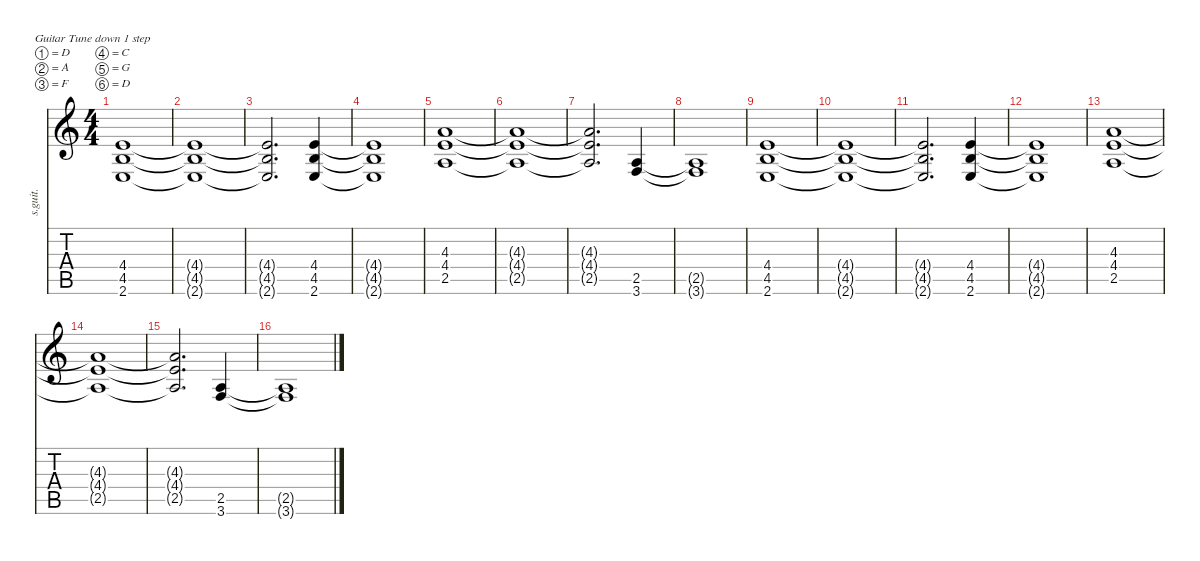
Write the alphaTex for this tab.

\defaultSystemsLayout 4
\hideDynamics
\bracketExtendMode nobrackets
\track ("Guitar II" "s.guit.") {instrument distortionguitar}
\staff {score tabs}
\tuning (D4 A3 F3 C3 G2 D2)
\ts (4 4)
\tempo (240 hide)
\clef g2
\ks c
(4.4 4.5 2.6).1{lyrics (0 "") lyrics (1 "") lyrics (2 "") lyrics (3 "") lyrics (4 "") dy f} |
(4.4{t} 4.5{t} 2.6{t}).1{lyrics (0 "") lyrics (1 "") lyrics (2 "") lyrics (3 "") lyrics (4 "")} |
(4.4{t} 4.5{t} 2.6{t}).2{d lyrics (0 "") lyrics (1 "") lyrics (2 "") lyrics (3 "") lyrics (4 "")} (4.4 4.5 2.6).4{lyrics (0 "") lyrics (1 "") lyrics (2 "") lyrics (3 "") lyrics (4 "")} |
(4.4{t} 4.5{t} 2.6{t}).1{lyrics (0 "") lyrics (1 "") lyrics (2 "") lyrics (3 "") lyrics (4 "")} |
(4.3 4.4 2.5).1{lyrics (0 "") lyrics (1 "") lyrics (2 "") lyrics (3 "") lyrics (4 "")} |
(4.3{t} 4.4{t} 2.5{t}).1{lyrics (0 "") lyrics (1 "") lyrics (2 "") lyrics (3 "") lyrics (4 "")} |
(4.3{t} 4.4{t} 2.5{t}).2{d lyrics (0 "") lyrics (1 "") lyrics (2 "") lyrics (3 "") lyrics (4 "")} (2.5 3.6).4{lyrics (0 "") lyrics (1 "") lyrics (2 "") lyrics (3 "") lyrics (4 "")} |
(2.5{t} 3.6{t}).1{lyrics (0 "") lyrics (1 "") lyrics (2 "") lyrics (3 "") lyrics (4 "")} |
(4.4 4.5 2.6).1{lyrics (0 "") lyrics (1 "") lyrics (2 "") lyrics (3 "") lyrics (4 "")} |
(4.4{t} 4.5{t} 2.6{t}).1{lyrics (0 "") lyrics (1 "") lyrics (2 "") lyrics (3 "") lyrics (4 "")} |
(4.4{t} 4.5{t} 2.6{t}).2{d lyrics (0 "") lyrics (1 "") lyrics (2 "") lyrics (3 "") lyrics (4 "")} (4.4 4.5 2.6).4{lyrics (0 "") lyrics (1 "") lyrics (2 "") lyrics (3 "") lyrics (4 "")} |
(4.4{t} 4.5{t} 2.6{t}).1{lyrics (0 "") lyrics (1 "") lyrics (2 "") lyrics (3 "") lyrics (4 "")} |
(4.3 4.4 2.5).1{lyrics (0 "") lyrics (1 "") lyrics (2 "") lyrics (3 "") lyrics (4 "")} |
(4.3{t} 4.4{t} 2.5{t}).1{lyrics (0 "") lyrics (1 "") lyrics (2 "") lyrics (3 "") lyrics (4 "")} |
(4.3{t} 4.4{t} 2.5{t}).2{d lyrics (0 "") lyrics (1 "") lyrics (2 "") lyrics (3 "") lyrics (4 "")} (2.5 3.6).4{lyrics (0 "") lyrics (1 "") lyrics (2 "") lyrics (3 "") lyrics (4 "")} |
(2.5{t} 3.6{t}).1{lyrics (0 "") lyrics (1 "") lyrics (2 "") lyrics (3 "") lyrics (4 "")}
